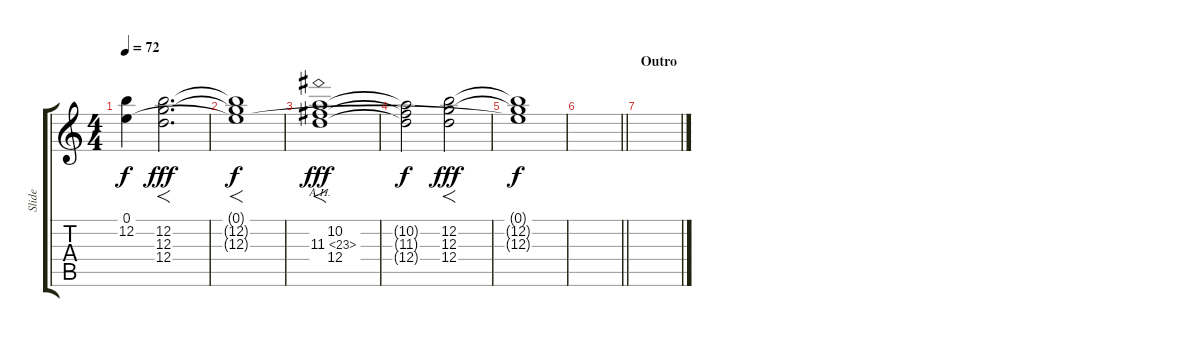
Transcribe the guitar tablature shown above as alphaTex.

\track ("Slide" "Slide") {instrument electricguitarjazz}
\staff {score tabs}
\tuning (E4 B3 G3 D3 A2 E2) {hide}
\ts (4 4)
\tempo 72
\clef g2
\ks c
(0.1{t} 12.2{t}).4{dy f} (12.2 12.3 12.4).2{f d dy fff} |
(0.1{t} 12.2{t} 12.3{t}).1{f dy f} |
(10.2 11.3{ah 12} 12.4).1{f dy fff} |
(10.2{t} 11.3{t} 12.4{t}).2{dy f} (12.2 12.3 12.4).2{f dy fff} |
(0.1{t} 12.2{t} 12.3{t}).1{dy f} |
\barLineRight lightlight
|
\section ("" "Outro")
